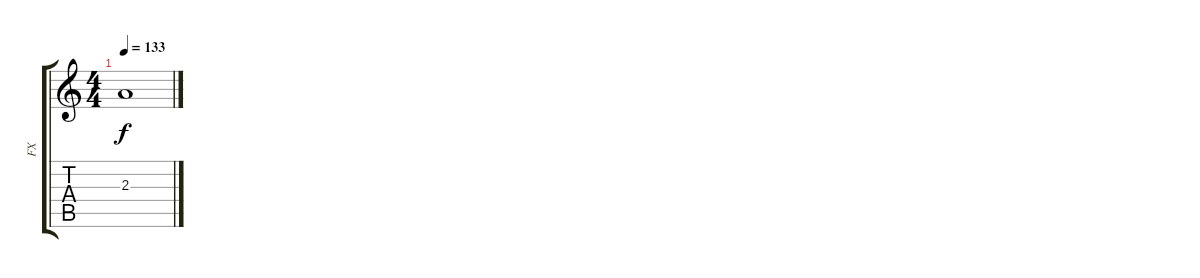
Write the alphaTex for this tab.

\track ("FX" "FX") {instrument piccolo}
\staff {score tabs}
\tuning (E5 B4 G4 D4 A3 E3) {hide}
\ts (4 4)
\tempo 133
\clef g2
\ks c
2.3{t}.1{dy f}
